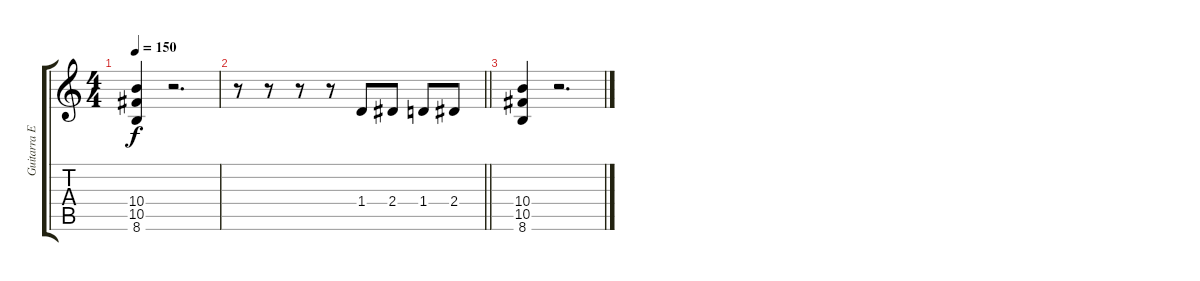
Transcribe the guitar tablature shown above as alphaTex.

\track ("Guitarra Eléctrica" "Guitarra E") {instrument overdrivenguitar}
\staff {score tabs}
\tuning (Eb4 Bb3 Gb3 Db3 Ab2 Eb2) {hide}
\ts (4 4)
\tempo 150
\clef g2
\ks c
(10.4 10.5 8.6).4{dy f} r.2{d} |
\barLineRight lightlight
r.8 r.8 r.8 r.8 1.4.8 2.4.8 1.4.8 2.4.8 |
(10.4 10.5 8.6).4 r.2{d}
